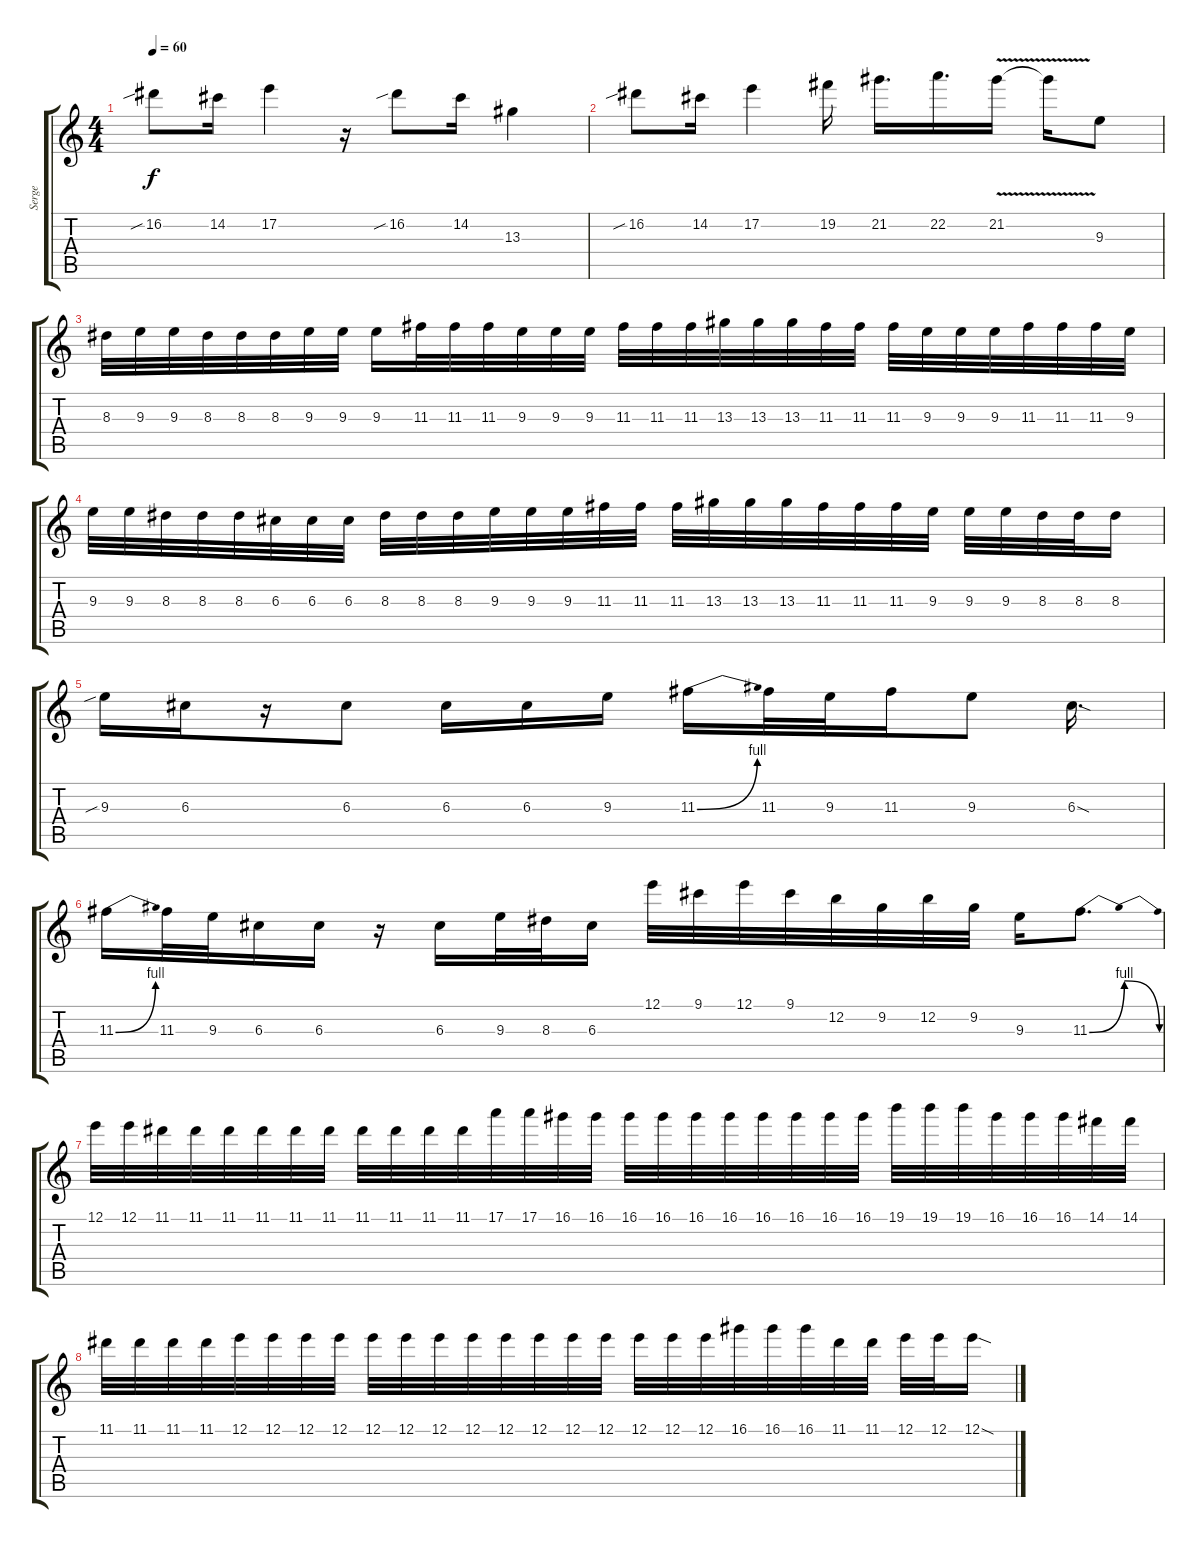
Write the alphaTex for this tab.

\track ("Serge" "Serge") {instrument overdrivenguitar}
\staff {score tabs}
\tuning (E4 B3 G3 D3 A2 E2) {hide}
\ts (4 4)
\tempo 60
\clef g2
\ks c
16.2{sib}.8{dy f} 14.2.16 17.2.4 r.16 16.2{sib}.8 14.2.16 13.3.4 |
16.2{sib}.8 14.2.16 17.2.4 19.2.16 21.2.16{d} 22.2.16{d} 21.2{v}.16 21.2{t}.16 9.3.8 |
8.3.32 9.3.32 9.3.32 8.3.32 8.3.32 8.3.32 9.3.32 9.3.32 9.3.16 11.3.32 11.3.32 11.3.32 9.3.32 9.3.32 9.3.32 11.3.32 11.3.32 11.3.32 13.3.32 13.3.32 13.3.32 11.3.32 11.3.32 11.3.32 9.3.32 9.3.32 9.3.32 11.3.32 11.3.32 11.3.32 9.3.32 |
9.3.32 9.3.32 8.3.32 8.3.32 8.3.32 6.3.32 6.3.32 6.3.32 8.3.32 8.3.32 8.3.32 9.3.32 9.3.32 9.3.32 11.3.32 11.3.32 11.3.32 13.3.32 13.3.32 13.3.32 11.3.32 11.3.32 11.3.32 9.3.32 9.3.32 9.3.32 8.3.32 8.3.32 8.3.16 |
9.3{sib}.16 6.3.16 r.16 6.3.8 6.3.16 6.3.16 9.3.16 11.3{be (bend 0 0 60 4)}.16 11.3.32 9.3.32 11.3.16 9.3.8 6.3{sod}.16{d} |
11.3{be (bend 0 0 60 4)}.16 11.3.32 9.3.32 6.3.16 6.3.16 r.16 6.3.16 9.3.32 8.3.32 6.3.16 12.1.32 9.1.32 12.1.32 9.1.32 12.2.32 9.2.32 12.2.32 9.2.32 9.3.16 11.3{be (bendrelease 0 0 30 4 30 4 60 0)}.8{d} |
12.1.32 12.1.32 11.1.32 11.1.32 11.1.32 11.1.32 11.1.32 11.1.32 11.1.32 11.1.32 11.1.32 11.1.32 17.1.32 17.1.32 16.1.32 16.1.32 16.1.32 16.1.32 16.1.32 16.1.32 16.1.32 16.1.32 16.1.32 16.1.32 19.1.32 19.1.32 19.1.32 16.1.32 16.1.32 16.1.32 14.1.32 14.1.32 |
11.1.32 11.1.32 11.1.32 11.1.32 12.1.32 12.1.32 12.1.32 12.1.32 12.1.32 12.1.32 12.1.32 12.1.32 12.1.32 12.1.32 12.1.32 12.1.32 12.1.32 12.1.32 12.1.32 16.1.32 16.1.32 16.1.32 11.1.32 11.1.32 12.1.32 12.1.32 12.1{sod}.16
